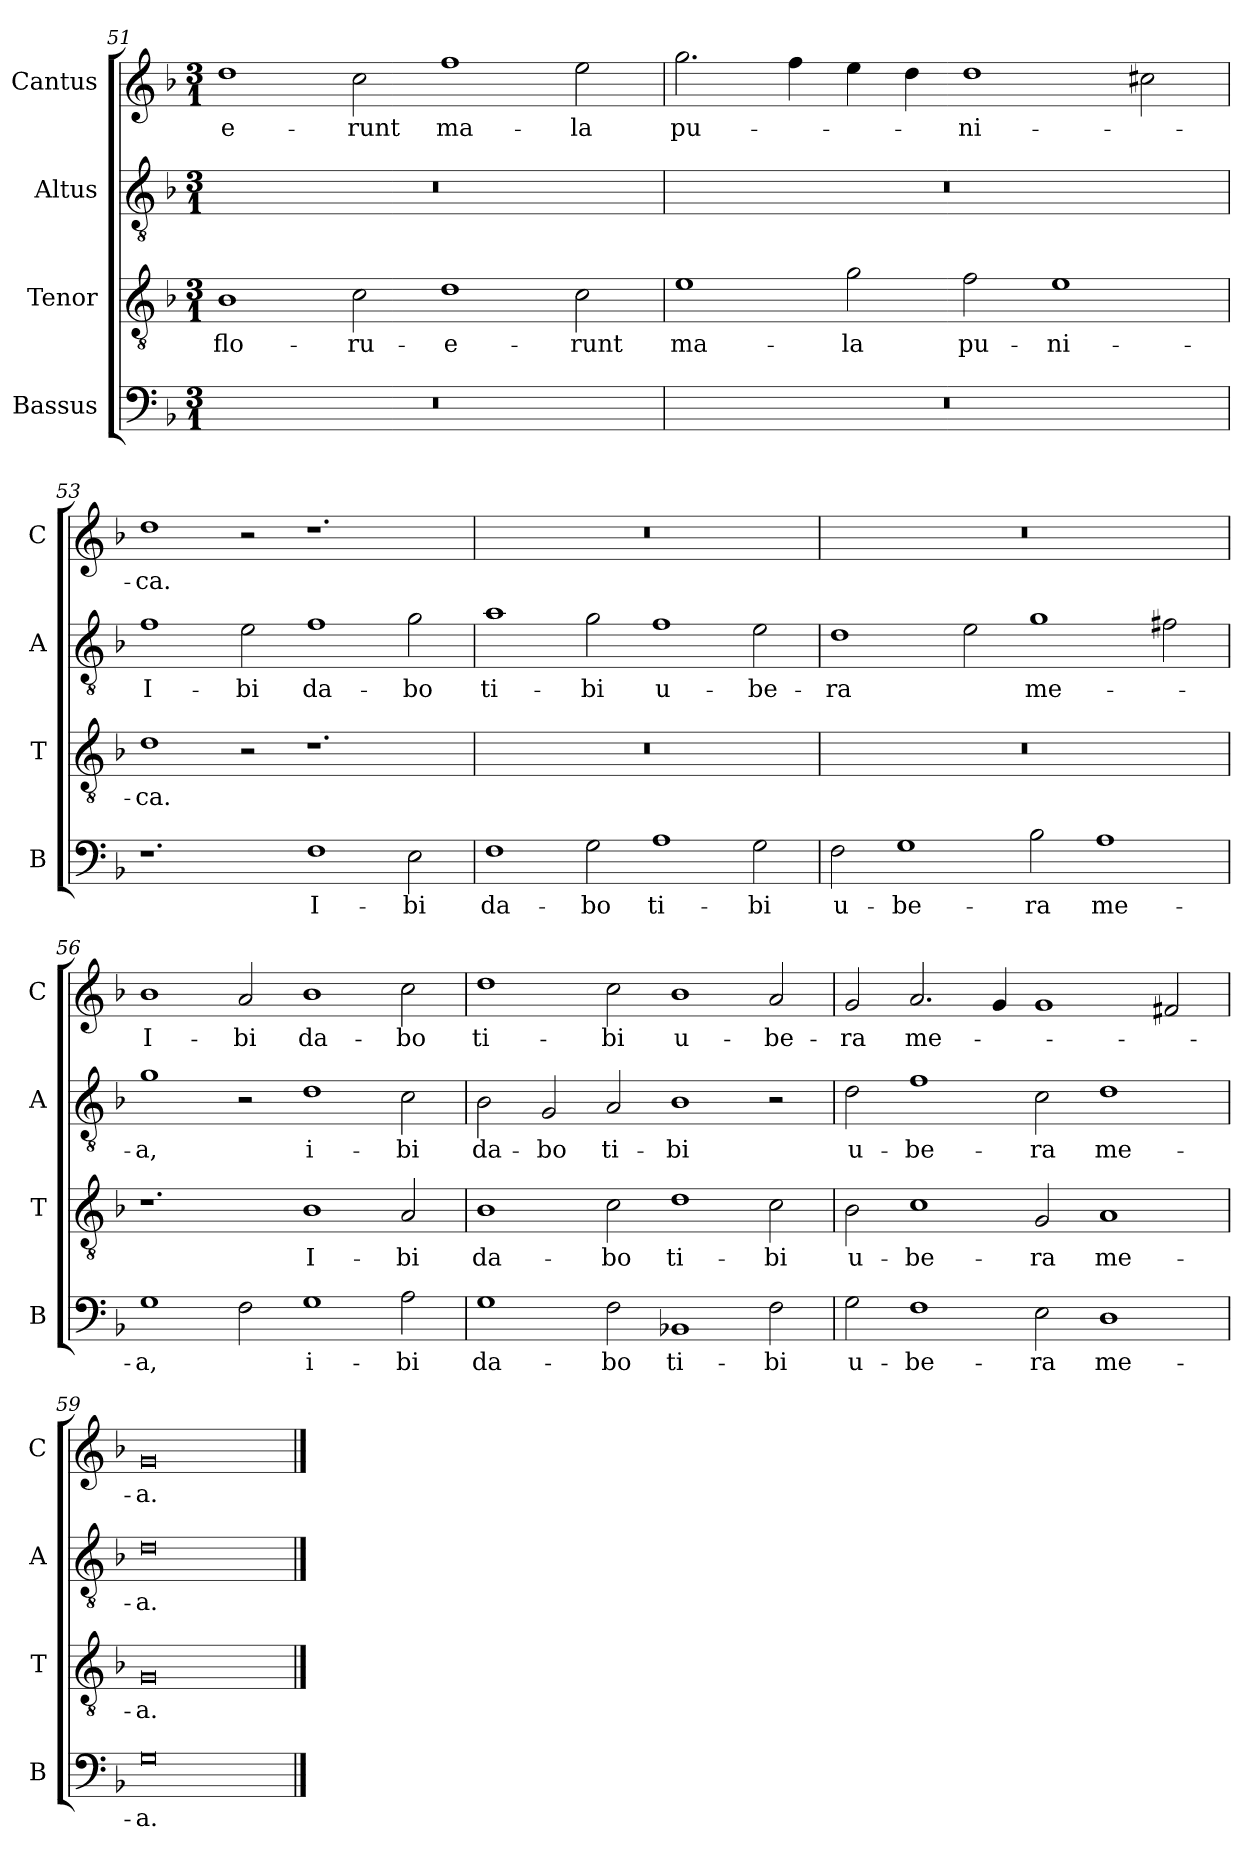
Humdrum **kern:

**kern	**text	**kern	**text	**kern	**text	**kern	**text
*part4	*part4	*part3	*part3	*part2	*part2	*part1	*part1
*staff4	*staff4	*staff3	*staff3	*staff2	*staff2	*staff1	*staff1
*I"Bassus	*	*I"Tenor	*	*I"Altus	*	*I"Cantus	*
*I'B	*	*I'T	*	*I'A	*	*I'C	*
*clefF4	*	*clefGv2	*	*clefGv2	*	*clefG2	*
*k[b-]	*	*k[b-]	*	*k[b-]	*	*k[b-]	*
*M3/1	*	*M3/1	*	*M3/1	*	*M3/1	*
=51	=51	=51	=51	=51	=51	=51	=51
0.r	.	1B-	flo-	0.r	.	1dd	-e-
.	.	2c	-ru-	.	.	2cc	-runt
.	.	1d	-e-	.	.	1ff	ma-
.	.	2c	-runt	.	.	2ee	-la
=52	=52	=52	=52	=52	=52	=52	=52
0.r	.	1e	ma-	0.r	.	2.gg	pu-
.	.	.	.	.	.	4ff	.
.	.	2g	-la	.	.	4ee	.
.	.	.	.	.	.	4dd	.
.	.	2f	pu-	.	.	1dd	-ni-
.	.	1e	-ni-	.	.	.	.
.	.	.	.	.	.	2cc#X	.
!!LO:LB:g=z
=53	=53	=53	=53	=53	=53	=53	=53
1.r	.	1d	-ca.	1f	I-	1dd	-ca.
.	.	2r	.	2e	-bi	2r	.
1F	I-	1.r	.	1f	da-	1.r	.
2E	-bi	.	.	2g	-bo	.	.
=54	=54	=54	=54	=54	=54	=54	=54
1F	da-	0.r	.	1a	ti-	0.r	.
2G	-bo	.	.	2g	-bi	.	.
1A	ti-	.	.	1f	u-	.	.
2G	-bi	.	.	2e	-be-	.	.
=55	=55	=55	=55	=55	=55	=55	=55
2F	u-	0.r	.	1d	-ra	0.r	.
1G	-be-	.	.	.	.	.	.
.	.	.	.	2e	.	.	.
2B-	-ra	.	.	1g	me-	.	.
1A	me-	.	.	.	.	.	.
.	.	.	.	2f#X	.	.	.
!!LO:LB:g=z
=56	=56	=56	=56	=56	=56	=56	=56
1G	-a,	1.r	.	1g	-a,	1b-	I-
2F	.	.	.	2r	.	2a	-bi
!	!LO:LY:i	!	!	!	!LO:LY:i	!	!
1G	i-	1B-	I-	1d	i-	1b-	da-
!	!LO:LY:i	!	!	!	!LO:LY:i	!	!
2A	-bi	2A	-bi	2c	-bi	2cc	-bo
=57	=57	=57	=57	=57	=57	=57	=57
!	!LO:LY:i	!	!	!	!LO:LY:i	!	!
1G	da-	1B-	da-	2B-	da-	1dd	ti-
!	!	!	!	!	!LO:LY:i	!	!
.	.	.	.	2G	-bo	.	.
!	!LO:LY:i	!	!	!	!LO:LY:i	!	!
2F	-bo	2c	-bo	2A	ti-	2cc	-bi
!	!LO:LY:i	!	!	!	!LO:LY:i	!	!
1BB-X	ti-	1d	ti-	1B-	-bi	1b-	u-
!	!LO:LY:i	!	!	!	!	!	!
2F	-bi	2c	-bi	2r	.	2a	-be-
=58	=58	=58	=58	=58	=58	=58	=58
!	!LO:LY:i	!	!	!	!LO:LY:i	!	!
2G	u-	2B-	u-	2d	u-	2g	-ra
!	!LO:LY:i	!	!	!	!LO:LY:i	!	!
1F	-be-	1c	-be-	1f	-be-	2.a	me-
.	.	.	.	.	.	4g	.
!	!LO:LY:i	!	!	!	!LO:LY:i	!	!
2E	-ra	2G	-ra	2c	-ra	1g	.
!	!LO:LY:i	!	!	!	!LO:LY:i	!	!
1D	me-	1A	me-	1d	me-	.	.
.	.	.	.	.	.	2f#X	.
!!LO:LB:g=z
=59	=59	=59	=59	=59	=59	=59	=59
!	!LO:LY:i	!	!	!	!LO:LY:i	!	!
0G	-a.	0G	-a.	0d	-a.	0g	-a.
==	==	==	==	==	==	==	==
*-	*-	*-	*-	*-	*-	*-	*-
